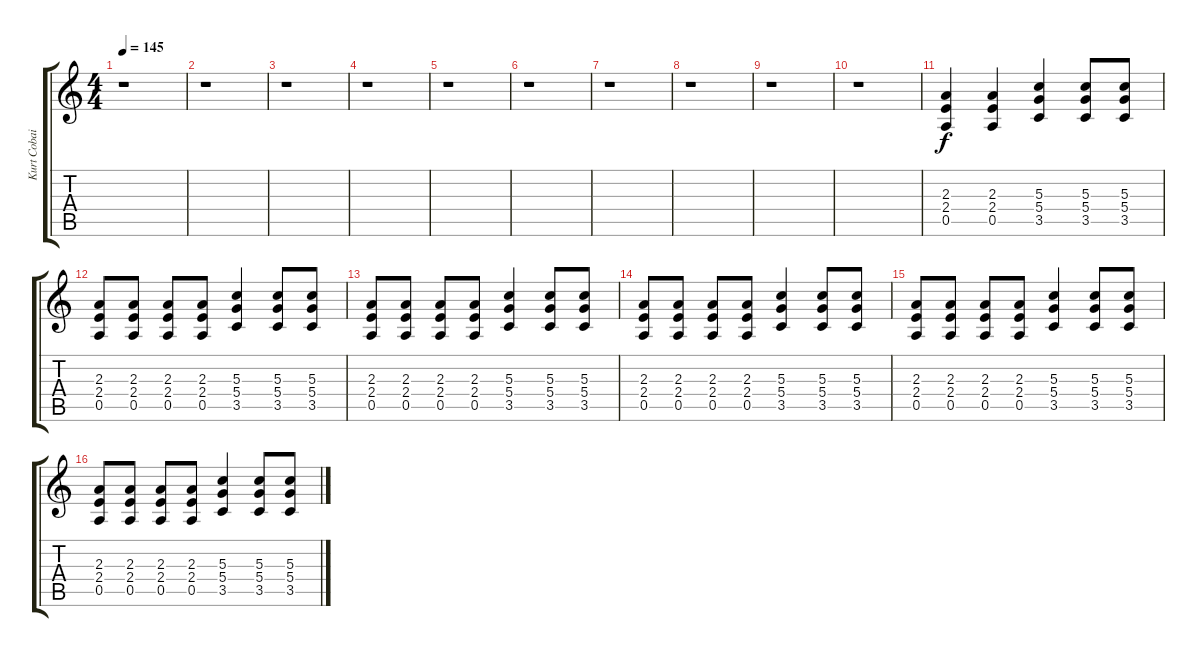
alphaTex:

\track ("Kurt Cobain - Guitar" "Kurt Cobai") {instrument distortionguitar}
\staff {score tabs}
\tuning (E4 B3 G3 D3 A2 E2) {hide}
\ts (4 4)
\tempo 145
\clef g2
\ks c
r.1{dy f instrument distortionguitar} |
r.1 |
r.1 |
r.1 |
r.1 |
r.1 |
r.1 |
r.1 |
r.1 |
r.1 |
(2.3 2.4 0.5).4 (2.3 2.4 0.5).4 (5.3 5.4 3.5).4 (5.3 5.4 3.5).8 (5.3 5.4 3.5).8 |
(2.3 2.4 0.5).8 (2.3 2.4 0.5).8 (2.3 2.4 0.5).8 (2.3 2.4 0.5).8 (5.3 5.4 3.5).4 (5.3 5.4 3.5).8 (5.3 5.4 3.5).8 |
(2.3 2.4 0.5).8 (2.3 2.4 0.5).8 (2.3 2.4 0.5).8 (2.3 2.4 0.5).8 (5.3 5.4 3.5).4 (5.3 5.4 3.5).8 (5.3 5.4 3.5).8 |
(2.3 2.4 0.5).8 (2.3 2.4 0.5).8 (2.3 2.4 0.5).8 (2.3 2.4 0.5).8 (5.3 5.4 3.5).4 (5.3 5.4 3.5).8 (5.3 5.4 3.5).8 |
(2.3 2.4 0.5).8 (2.3 2.4 0.5).8 (2.3 2.4 0.5).8 (2.3 2.4 0.5).8 (5.3 5.4 3.5).4 (5.3 5.4 3.5).8 (5.3 5.4 3.5).8 |
(2.3 2.4 0.5).8 (2.3 2.4 0.5).8 (2.3 2.4 0.5).8 (2.3 2.4 0.5).8 (5.3 5.4 3.5).4 (5.3 5.4 3.5).8 (5.3 5.4 3.5).8
